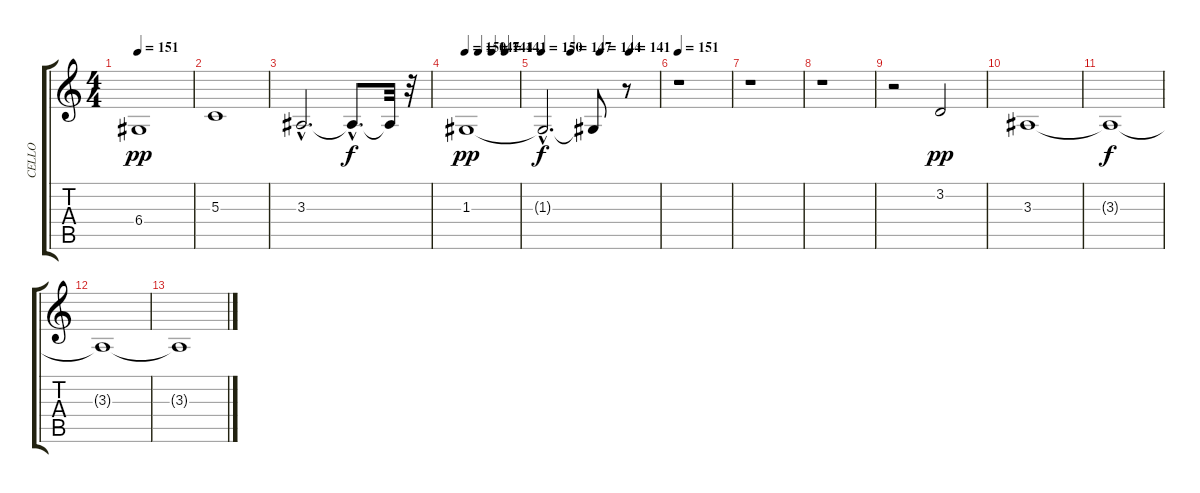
\track ("CELLO               " "CELLO     ") {instrument violin}
\staff {score tabs}
\tuning (E4 B3 G3 D3 A2 E2) {hide}
\ts (4 4)
\tempo 151
\clef g2
\ks c
6.4.1{dy pp} |
5.3.1 |
3.3{hac}.2{d} 3.3{hac t}.8{d dy f} 3.3{t}.32 r.32 |
\tempo 150
\tempo (147 0.25)
\tempo (144 0.5)
\tempo (141 0.75)
1.3.1{dy pp} |
\tempo 150
\tempo (147 0.25)
\tempo (144 0.5)
\tempo (141 0.75)
1.3{hac t}.2{d dy f} 1.3{t}.8 r.8 |
\tempo 151
r.1 |
r.1 |
r.1 |
r.2 3.2.2{dy pp volume 13} |
3.3.1 |
3.3{t}.1{dy f} |
3.3{t}.1 |
3.3{t}.1
